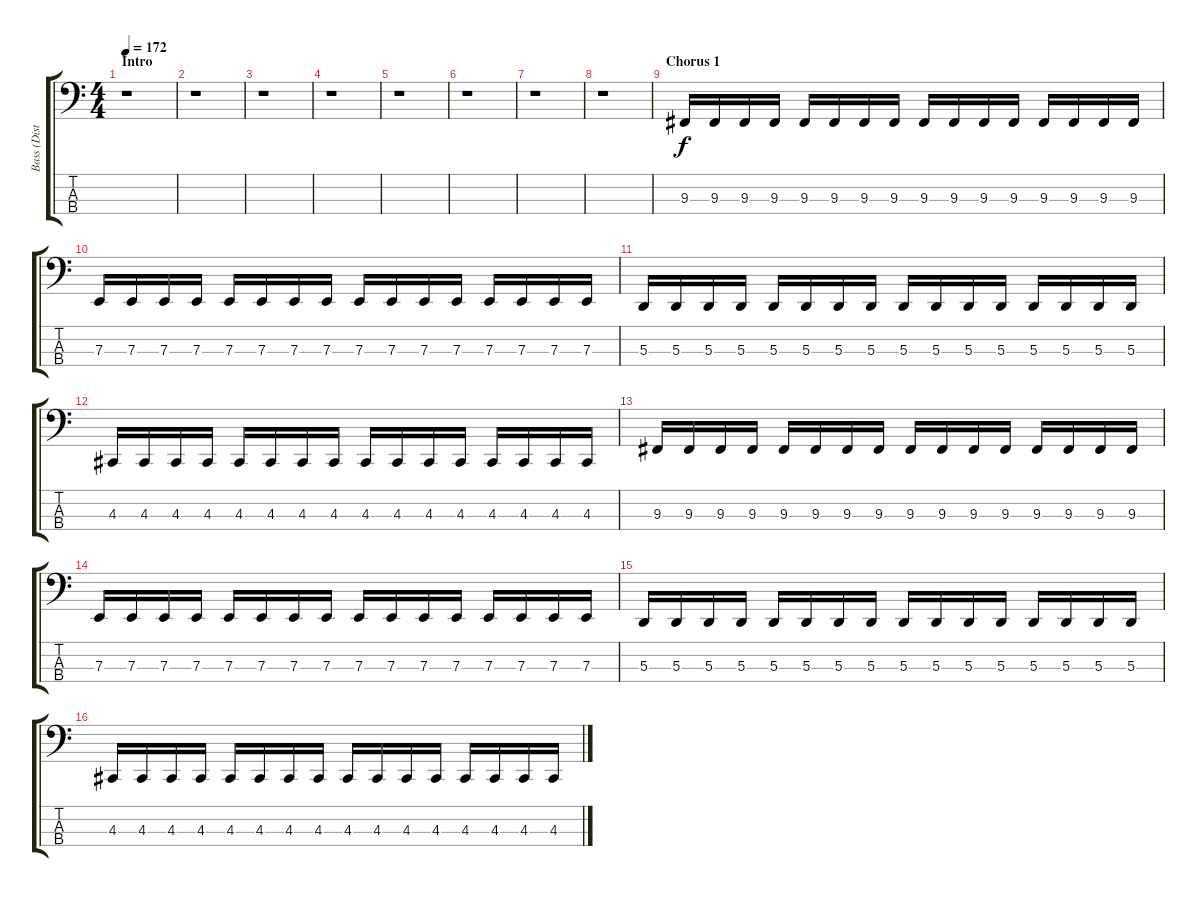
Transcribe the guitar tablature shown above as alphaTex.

\track ("Bass (Distorsion sound) - Drew Roulette" "Bass (Dist") {instrument lead8bassandlead}
\staff {score tabs}
\tuning (G2 D2 A1 E1) {hide}
\ts (4 4)
\section ("" "Intro")
\tempo 172
\clef f4
\ks c
r.1{dy f instrument lead8bassandlead} |
r.1 |
r.1 |
r.1 |
r.1 |
r.1 |
r.1 |
r.1 |
\section ("" "Chorus 1")
9.3.16 9.3.16 9.3.16 9.3.16 9.3.16 9.3.16 9.3.16 9.3.16 9.3.16 9.3.16 9.3.16 9.3.16 9.3.16 9.3.16 9.3.16 9.3.16 |
7.3.16 7.3.16 7.3.16 7.3.16 7.3.16 7.3.16 7.3.16 7.3.16 7.3.16 7.3.16 7.3.16 7.3.16 7.3.16 7.3.16 7.3.16 7.3.16 |
5.3.16 5.3.16 5.3.16 5.3.16 5.3.16 5.3.16 5.3.16 5.3.16 5.3.16 5.3.16 5.3.16 5.3.16 5.3.16 5.3.16 5.3.16 5.3.16 |
4.3.16 4.3.16 4.3.16 4.3.16 4.3.16 4.3.16 4.3.16 4.3.16 4.3.16 4.3.16 4.3.16 4.3.16 4.3.16 4.3.16 4.3.16 4.3.16 |
9.3.16 9.3.16 9.3.16 9.3.16 9.3.16 9.3.16 9.3.16 9.3.16 9.3.16 9.3.16 9.3.16 9.3.16 9.3.16 9.3.16 9.3.16 9.3.16 |
7.3.16 7.3.16 7.3.16 7.3.16 7.3.16 7.3.16 7.3.16 7.3.16 7.3.16 7.3.16 7.3.16 7.3.16 7.3.16 7.3.16 7.3.16 7.3.16 |
5.3.16 5.3.16 5.3.16 5.3.16 5.3.16 5.3.16 5.3.16 5.3.16 5.3.16 5.3.16 5.3.16 5.3.16 5.3.16 5.3.16 5.3.16 5.3.16 |
4.3.16 4.3.16 4.3.16 4.3.16 4.3.16 4.3.16 4.3.16 4.3.16 4.3.16 4.3.16 4.3.16 4.3.16 4.3.16 4.3.16 4.3.16 4.3.16
